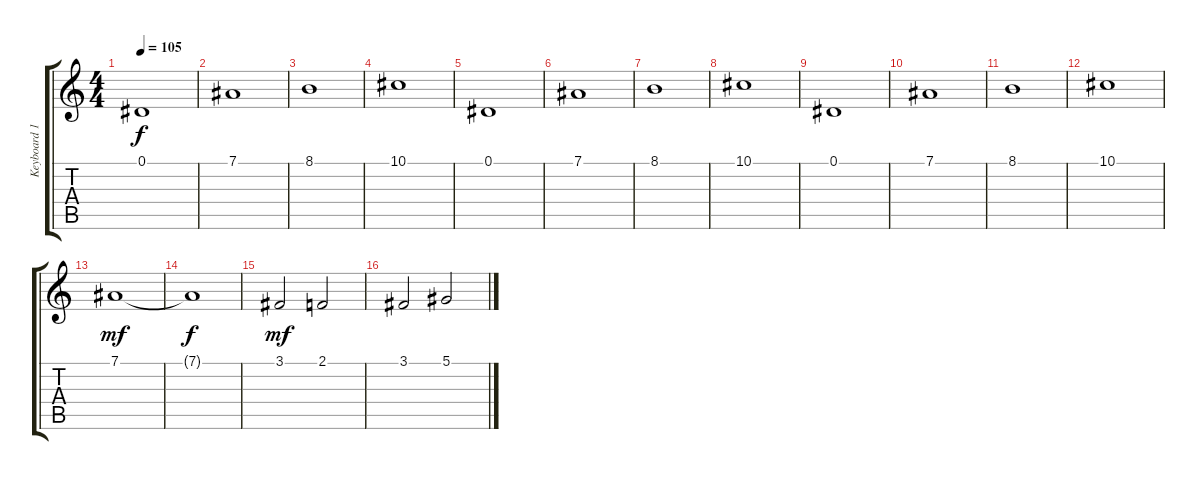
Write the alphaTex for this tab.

\track ("Keyboard 1" "Keyboard 1") {instrument reedorgan}
\staff {score tabs}
\tuning (Eb4 Bb3 Gb3 Db3 Ab2 Eb2) {hide}
\ts (4 4)
\tempo 105
\clef g2
\ks c
0.1.1{dy f} |
7.1.1 |
8.1.1 |
10.1.1 |
0.1.1 |
7.1.1 |
8.1.1 |
10.1.1 |
0.1.1 |
7.1.1 |
8.1.1 |
10.1.1 |
7.1.1{dy mf} |
7.1{t}.1{dy f} |
3.1.2{dy mf} 2.1.2 |
3.1.2 5.1.2
